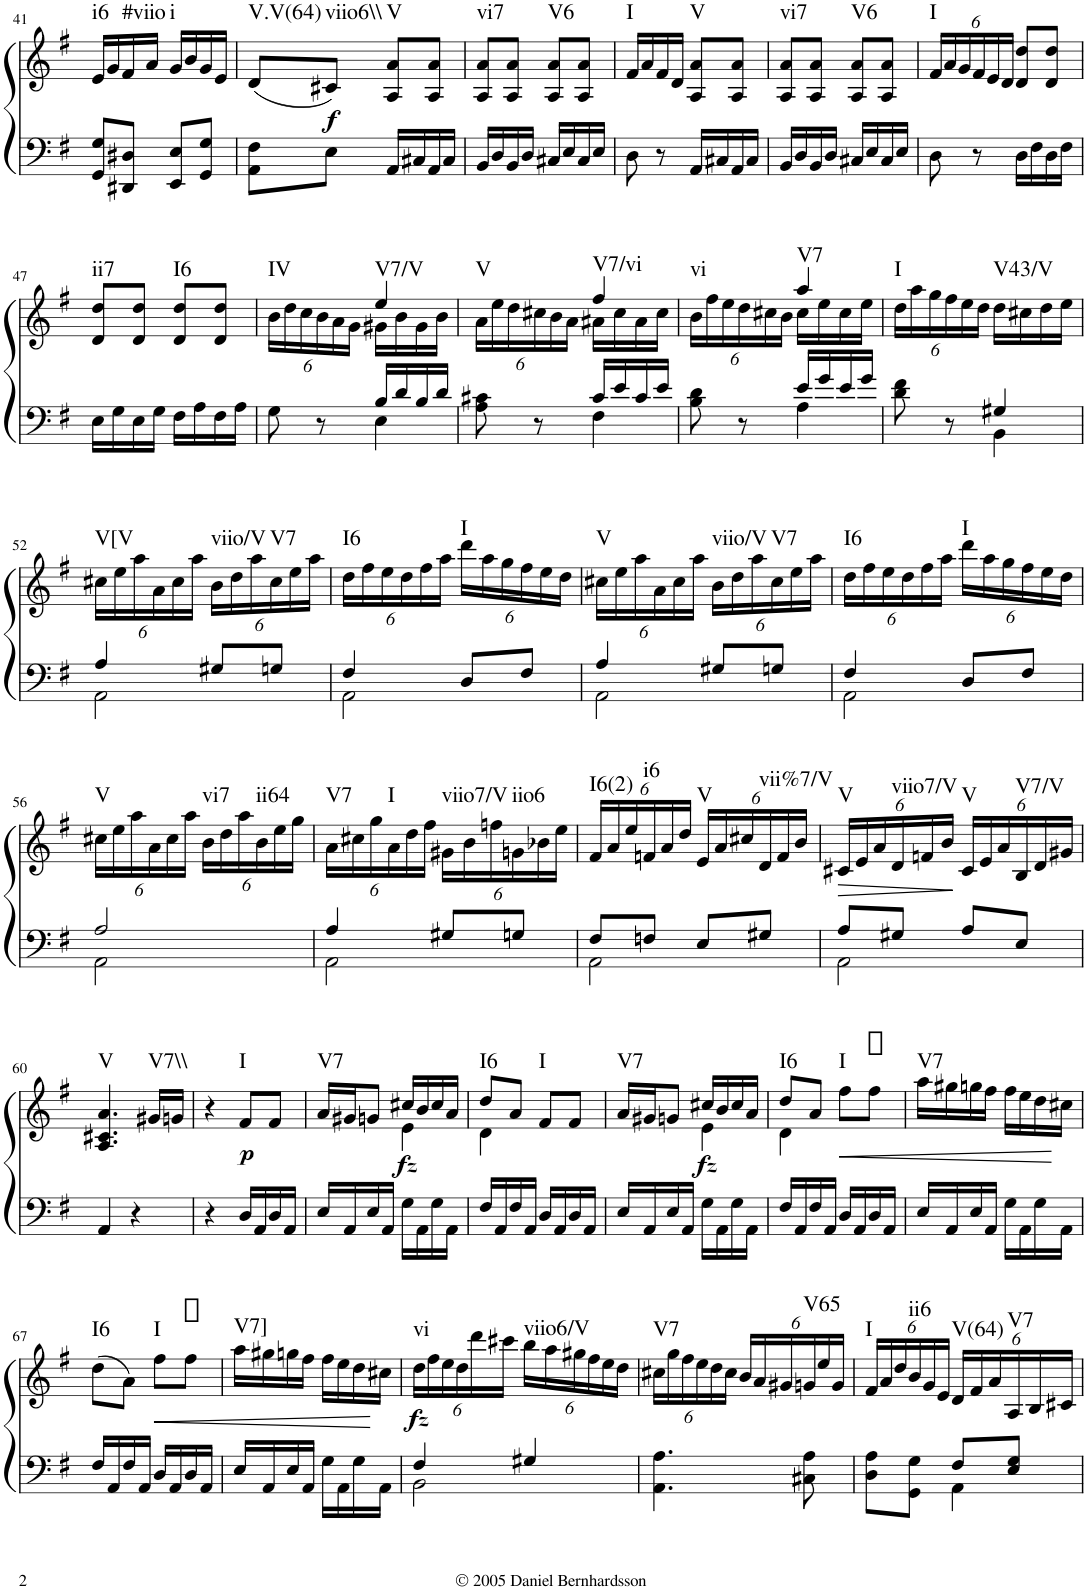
**kern	**kern	**dynam	**harte
*part1	*part1	*part1	*part1
*staff2	*staff1	*staff1/2	*
*I"Piano	*	*	*
*I'Pno.	*	*	*
!!LO:PB:g=z
*clefF4	*clefG2	*	*
*k[f#]	*k[f#]	*	*
*G:	*G:	*	*
*M2/4	*M2/4	*	*
=41	=41	=41	=41
!	!	!	!LO:H:kt=i6
8GG/ 8G/L	16e/LL	.	N
.	16g/	.	.
!	!	!	!LO:H:kt=#viio
8DD#X/ 8D#X/J	16f#/	.	N
.	16a/JJ	.	.
!	!	!	!LO:H:kt=i
8EE/ 8E/L	16g/LL	.	N
.	16b/	.	.
8GG/ 8G/J	16g/	.	.
.	16e/JJ	.	.
=42	=42	=42	=42
!	!	!	!LO:H:kt=V.V(64)
8AA\ 8F#\L	(8d/L	.	N
!	!	!LO:DY:b	!LO:H:kt=viio6\\
8E\J	8c#X/J)	f	N
!	!	!	!LO:H:kt=V
16AA/LL	8A/ 8a/L	.	N
16C#X/	.	.	.
16AA/	8A/ 8a/J	.	.
16C#/JJ	.	.	.
=43	=43	=43	=43
!	!	!	!LO:H:kt=vi7
16BB/LL	8A/ 8a/L	.	N
16D/	.	.	.
16BB/	8A/ 8a/J	.	.
16D/JJ	.	.	.
!	!	!	!LO:H:kt=V6
16C#X/LL	8A/ 8a/L	.	N
16E/	.	.	.
16C#/	8A/ 8a/J	.	.
16E/JJ	.	.	.
=44	=44	=44	=44
!	!	!	!LO:H:kt=I
8D\	16f#/LL	.	N
.	16a/	.	.
8r	16f#/	.	.
.	16d/JJ	.	.
!	!	!	!LO:H:kt=V
16AA/LL	8A/ 8a/L	.	N
16C#X/	.	.	.
16AA/	8A/ 8a/J	.	.
16C#/JJ	.	.	.
=45	=45	=45	=45
!	!	!	!LO:H:kt=vi7
16BB/LL	8A/ 8a/L	.	N
16D/	.	.	.
16BB/	8A/ 8a/J	.	.
16D/JJ	.	.	.
!	!	!	!LO:H:kt=V6
16C#X/LL	8A/ 8a/L	.	N
16E/	.	.	.
16C#/	8A/ 8a/J	.	.
16E/JJ	.	.	.
=46	=46	=46	=46
*	*Xbrackettup	*	*
!	!	!	!LO:H:kt=I
8D\	24f#/LL	.	N
.	24a/	.	.
.	24g/	.	.
8r	24f#/	.	.
.	24e/	.	.
.	24d/JJ	.	.
16D\LL	8d/ 8dd/L	.	.
16F#\	.	.	.
16D\	8d/ 8dd/J	.	.
16F#\JJ	.	.	.
!!LO:LB:g=z
=47	=47	=47	=47
!	!	!	!LO:H:kt=ii7
16E\LL	8d/ 8dd/L	.	N
16G\	.	.	.
16E\	8d/ 8dd/J	.	.
16G\JJ	.	.	.
!	!	!	!LO:H:kt=I6
16F#\LL	8d/ 8dd/L	.	N
16A\	.	.	.
16F#\	8d/ 8dd/J	.	.
16A\JJ	.	.	.
=48	=48	=48	=48
*^	*^	*	*
!	!	!	!	!	!LO:H:kt=IV
8G\	4ryy	24b\LL	4ryy	.	N
.	.	24dd\	.	.	.
.	.	24cc\	.	.	.
8r	.	24b\	.	.	.
.	.	24a\	.	.	.
.	.	24g\JJ	.	.	.
!	!	!	!	!	!LO:H:kt=V7/V
16B/LL	4E\	4ee/	16g#X\LL	.	N
16d/	.	.	16b\	.	.
16B/	.	.	16g#\	.	.
16d/JJ	.	.	16b\JJ	.	.
=49	=49	=49	=49	=49	=49
!	!	!	!	!	!LO:H:kt=V
8A\ 8c#X\	4ryy	24a\LL	4ryy	.	N
.	.	24ee\	.	.	.
.	.	24dd\	.	.	.
8r	.	24cc#X\	.	.	.
.	.	24b\	.	.	.
.	.	24a\JJ	.	.	.
!	!	!	!	!	!LO:H:kt=V7/vi
16c#/LL	4F#\	4ff#/	16a#X\LL	.	N
16e/	.	.	16cc#\	.	.
16c#/	.	.	16a#\	.	.
16e/JJ	.	.	16cc#\JJ	.	.
=50	=50	=50	=50	=50	=50
!	!	!	!	!	!LO:H:kt=vi
8B\ 8d\	4ryy	24b\LL	4ryy	.	N
.	.	24ff#\	.	.	.
.	.	24ee\	.	.	.
8r	.	24dd\	.	.	.
.	.	24cc#X\	.	.	.
.	.	24b\JJ	.	.	.
!	!	!	!	!	!LO:H:kt=V7
16e/LL	4A\	4aa/	16cc#\LL	.	N
16g/	.	.	16ee\	.	.
16e/	.	.	16cc#\	.	.
16g/JJ	.	.	16ee\JJ	.	.
=51	=51	=51	=51	=51	=51
!	!	!	!	!	!LO:H:kt=I
*	*	*v	*v	*	*
8d\ 8f#\	4ryy	24dd\LL	.	N
.	.	24aa\	.	.
.	.	24gg\	.	.
8r	.	24ff#\	.	.
.	.	24ee\	.	.
.	.	24dd\JJ	.	.
!	!	!	!	!LO:H:kt=V43/V
4G#X/	4BB\	16dd\LL	.	N
.	.	16cc#X\	.	.
.	.	16dd\	.	.
.	.	16ee\JJ	.	.
!!LO:LB:g=z
=52	=52	=52	=52	=52
!	!	!	!	!LO:H:kt=V[V
4A/	2AA\	24cc#X\LL	.	N
.	.	24ee\	.	.
.	.	24aa\	.	.
.	.	24a\	.	.
.	.	24cc#\	.	.
.	.	24aa\JJ	.	.
!	!	!	!	!LO:H:kt=viio/V
8G#X/L	.	24b\LL	.	N
.	.	24dd\	.	.
.	.	24aa\	.	.
!	!	!	!	!LO:H:kt=V7
8Gn/J	.	24cc#\	.	N
.	.	24ee\	.	.
.	.	24aa\JJ	.	.
=53	=53	=53	=53	=53
!	!	!	!	!LO:H:kt=I6
4F#/	2AA\	24dd\LL	.	N
.	.	24ff#\	.	.
.	.	24ee\	.	.
.	.	24dd\	.	.
.	.	24ff#\	.	.
.	.	24aa\JJ	.	.
!	!	!	!	!LO:H:kt=I
8D/L	.	24ddd\LL	.	N
.	.	24aa\	.	.
.	.	24gg\	.	.
8F#/J	.	24ff#\	.	.
.	.	24ee\	.	.
.	.	24dd\JJ	.	.
=54	=54	=54	=54	=54
!	!	!	!	!LO:H:kt=V
4A/	2AA\	24cc#X\LL	.	N
.	.	24ee\	.	.
.	.	24aa\	.	.
.	.	24a\	.	.
.	.	24cc#\	.	.
.	.	24aa\JJ	.	.
!	!	!	!	!LO:H:kt=viio/V
8G#X/L	.	24b\LL	.	N
.	.	24dd\	.	.
.	.	24aa\	.	.
!	!	!	!	!LO:H:kt=V7
8Gn/J	.	24cc#\	.	N
.	.	24ee\	.	.
.	.	24aa\JJ	.	.
=55	=55	=55	=55	=55
!	!	!	!	!LO:H:kt=I6
4F#/	2AA\	24dd\LL	.	N
.	.	24ff#\	.	.
.	.	24ee\	.	.
.	.	24dd\	.	.
.	.	24ff#\	.	.
.	.	24aa\JJ	.	.
!	!	!	!	!LO:H:kt=I
8D/L	.	24ddd\LL	.	N
.	.	24aa\	.	.
.	.	24gg\	.	.
8F#/J	.	24ff#\	.	.
.	.	24ee\	.	.
.	.	24dd\JJ	.	.
!!LO:LB:g=z
=56	=56	=56	=56	=56
!	!	!	!	!LO:H:kt=V
2A/	2AA\	24cc#X\LL	.	N
.	.	24ee\	.	.
.	.	24aa\	.	.
.	.	24a\	.	.
.	.	24cc#\	.	.
.	.	24aa\JJ	.	.
!	!	!	!	!LO:H:kt=vi7
.	.	24b\LL	.	N
.	.	24dd\	.	.
.	.	24aa\	.	.
!	!	!	!	!LO:H:kt=ii64
.	.	24b\	.	N
.	.	24ee\	.	.
.	.	24gg\JJ	.	.
=57	=57	=57	=57	=57
!	!	!	!	!LO:H:kt=V7
4A/	2AA\	24a\LL	.	N
.	.	24cc#X\	.	.
.	.	24gg\	.	.
!	!	!	!	!LO:H:kt=I
.	.	24a\	.	N
.	.	24dd\	.	.
.	.	24ff#\JJ	.	.
!	!	!	!	!LO:H:kt=viio7/V
8G#X/L	.	24g#X\LL	.	N
.	.	24b\	.	.
.	.	24ffn\	.	.
!	!	!	!	!LO:H:kt=iio6
8Gn/J	.	24gn\	.	N
.	.	24b-X\	.	.
.	.	24ee\JJ	.	.
=58	=58	=58	=58	=58
!	!	!	!	!LO:H:kt=I6(2)
8F#/L	2AA\	24f#/LL	.	N
.	.	24a/	.	.
.	.	24ee/	.	.
!	!	!	!	!LO:H:kt=i6
8Fn/J	.	24fn/	.	N
.	.	24a/	.	.
.	.	24dd/JJ	.	.
!	!	!	!	!LO:H:kt=V
8E/L	.	24e/LL	.	N
.	.	24a/	.	.
.	.	24cc#X/	.	.
!	!	!	!	!LO:H:kt=vii%7/V
8G#X/J	.	24d/	.	N
.	.	24f/	.	.
.	.	24b/JJ	.	.
=59	=59	=59	=59	=59
!	!	!	!LO:HP:b	!LO:H:kt=V
8A/L	2AA\	24c#X/LL	>	N
.	.	24e/	.	.
.	.	24a/	.	.
!	!	!	!	!LO:H:kt=viio7/V
8G#X/J	.	24d/	.	N
.	.	24fn/	.	.
.	.	24b/JJ	.	.
!	!	!	!	!LO:H:kt=V
8A/L	.	24c#/LL	]	N
.	.	24e/	.	.
.	.	24a/	.	.
!	!	!	!	!LO:H:kt=V7/V
8E/J	.	24B/	.	N
.	.	24d/	.	.
.	.	24g#X/JJ	.	.
*v	*v	*	*	*
!!LO:LB:g=z
=60	=60	=60	=60
!	!	!	!LO:H:kt=V
4AA/	4.A/ 4.c#X/ 4.a/	.	N
4r	.	.	.
!	!	!	!LO:H:kt=V7\\
.	16g#X/LL	.	N
.	16gn/JJ	.	.
=61	=61	=61	=61
4r	4r	.	.
!	!	!LO:DY:b	!LO:H:kt=I
16D/LL	8f#/L	p	N
16AA/	.	.	.
16D/	8f#/J	.	.
16AA/JJ	.	.	.
=62	=62	=62	=62
*	*^	*	*
!	!	!	!	!LO:H:kt=V7
16E/LL	16a/LL	4ryy	.	N
16AA/	16g#X/J	.	.	.
16E/	8gn/J	.	.	.
16AA/JJ	.	.	.	.
!	!	!	!LO:DY:b	!
16G\LL	16cc#X/LL	4e\	fz	.
16AA\	16b/	.	.	.
16G\	16cc#/	.	.	.
16AA\JJ	16a/JJ	.	.	.
=63	=63	=63	=63	=63
!	!	!	!	!LO:H:kt=I6
16F#/LL	8dd/L	4d\	.	N
16AA/	.	.	.	.
16F#/	8a/J	.	.	.
16AA/JJ	.	.	.	.
!	!	!	!	!LO:H:kt=I
16D/LL	8f#/L	4ryy	.	N
16AA/	.	.	.	.
16D/	8f#/J	.	.	.
16AA/JJ	.	.	.	.
=64	=64	=64	=64	=64
!	!	!	!	!LO:H:kt=V7
16E/LL	16a/LL	4ryy	.	N
16AA/	16g#X/J	.	.	.
16E/	8gn/J	.	.	.
16AA/JJ	.	.	.	.
!	!	!	!LO:DY:b	!
16G\LL	16cc#X/LL	4e\	fz	.
16AA\	16b/	.	.	.
16G\	16cc#/	.	.	.
16AA\JJ	16a/JJ	.	.	.
=65	=65	=65	=65	=65
!	!	!	!	!LO:H:kt=I6
16F#/LL	8dd/L	4d\	.	N
16AA/	.	.	.	.
16F#/	8a/J	.	.	.
16AA/JJ	.	.	.	.
!	!	!	!LO:HP:b	!LO:H:kt=I
16D/LL	8ff#\L	4ryy	<	N
16AA/	.	.	.	.
16D/	8ff#\J	.	.	.
16AA/JJ	.	.	.	.
*	*v	*v	*	*
=66	=66	=66	=66
!	!	!	!LO:H:kt=V7
16E/LL	16aa\LL	.	N
16AA/	16gg#X\	.	.
16E/	16ggn\	.	.
16AA/JJ	16ff#\JJ	.	.
16G\LL	16ff#\LL	.	.
16AA\	16ee\	.	.
16G\	16dd\	.	.
16AA\JJ	16cc#X\JJ	[	.
!!LO:LB:g=z
=67	=67	=67	=67
!	!	!	!LO:H:kt=I6
16F#/LL	(8dd\L	.	N
16AA/	.	.	.
16F#/	8a\J)	.	.
16AA/JJ	.	.	.
!	!	!LO:HP:b	!LO:H:kt=I
16D/LL	8ff#\L	<	N
16AA/	.	.	.
16D/	8ff#\J	.	.
16AA/JJ	.	.	.
=68	=68	=68	=68
!	!	!	!LO:H:kt=V7]
16E/LL	16aa\LL	.	N
16AA/	16gg#X\	.	.
16E/	16ggn\	.	.
16AA/JJ	16ff#\JJ	.	.
16G\LL	16ff#\LL	.	.
16AA\	16ee\	.	.
16G\	16dd\	.	.
16AA\JJ	16cc#X\JJ	[	.
=69	=69	=69	=69
*^	*	*	*
!	!	!	!LO:DY:b	!LO:H:kt=vi
4F#/	2BB\	24dd\LL	fz	N
.	.	24ff#\	.	.
.	.	24ee\	.	.
.	.	24dd\	.	.
.	.	24ddd\	.	.
.	.	24ccc#X\JJ	.	.
!	!	!	!	!LO:H:kt=viio6/V
4G#X/	.	24bb\LL	.	N
.	.	24aa\	.	.
.	.	24gg#X\	.	.
.	.	24ff#\	.	.
.	.	24ee\	.	.
.	.	24dd\JJ	.	.
*v	*v	*	*	*
=70	=70	=70	=70
!	!	!	!LO:H:kt=V7
4.AA\ 4.A\	24cc#X\LL	.	N
.	24gg\	.	.
.	24ff#\	.	.
.	24ee\	.	.
.	24dd\	.	.
.	24cc#\JJ	.	.
.	24b/LL	.	.
.	24a/	.	.
.	24g#X/	.	.
!	!	!	!LO:H:kt=V65
8C#X\ 8A\	24gn/	.	N
.	24ee/	.	.
.	24g/JJ	.	.
=71	=71	=71	=71
*^	*	*	*
!	!	!	!	!LO:H:kt=I
8D\ 8A\L	4ryy	24f#/LL	.	N
.	.	24a/	.	.
.	.	24dd/	.	.
!	!	!	!	!LO:H:kt=ii6
8GG\ 8G\J	.	24b/	.	N
.	.	24g/	.	.
.	.	24e/JJ	.	.
!	!	!	!	!LO:H:kt=V(64)
8F#/L	4AA\	24d/LL	.	N
.	.	24f#/	.	.
.	.	24a/	.	.
!	!	!	!	!LO:H:kt=V7
8E/ 8G/J	.	24A/	.	N
.	.	24B/	.	.
.	.	24c#X/JJ	.	.
*v	*v	*	*	*
=	=	=	=
*-	*-	*-	*-
